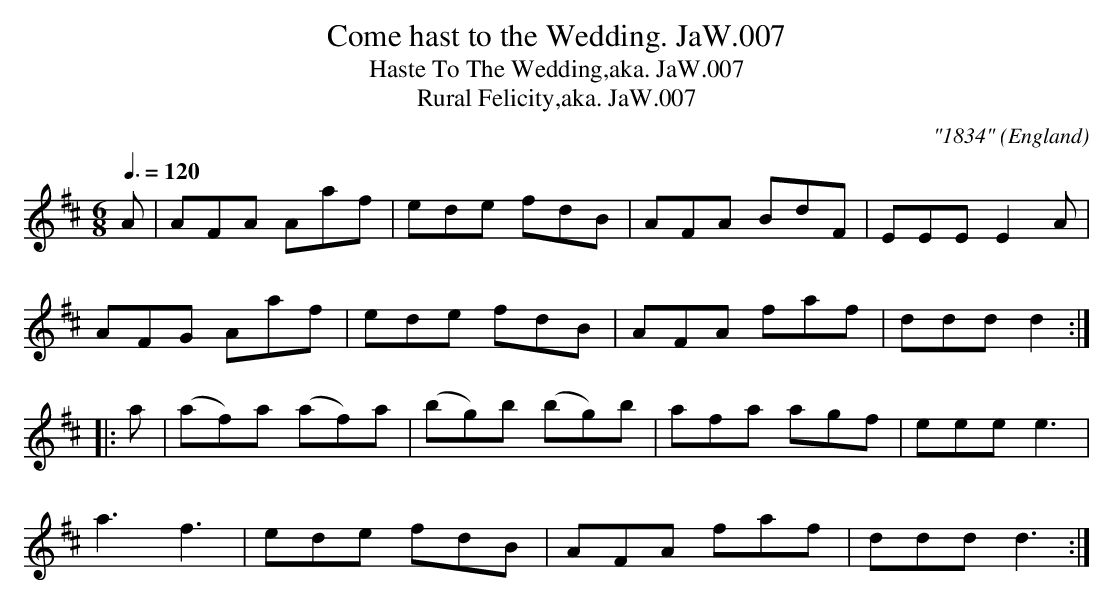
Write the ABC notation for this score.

X:1
T:Come hast to the Wedding. JaW.007
T:Haste To The Wedding,aka. JaW.007
T:Rural Felicity,aka. JaW.007
C:"1834"
L:1/8
M:6/8
O:England
Q:3/8=120
K:D
A|AFA Aaf|ede fdB|AFA BdF|EEE E2 A|!
AFG Aaf|ede fdB|AFA faf|ddd d2:|!
|:a|(af)a (af)a|(bg)b (bg)b|afa agf|eee e3|!
a3 f3|ede fdB|AFA faf|ddd d3:|
